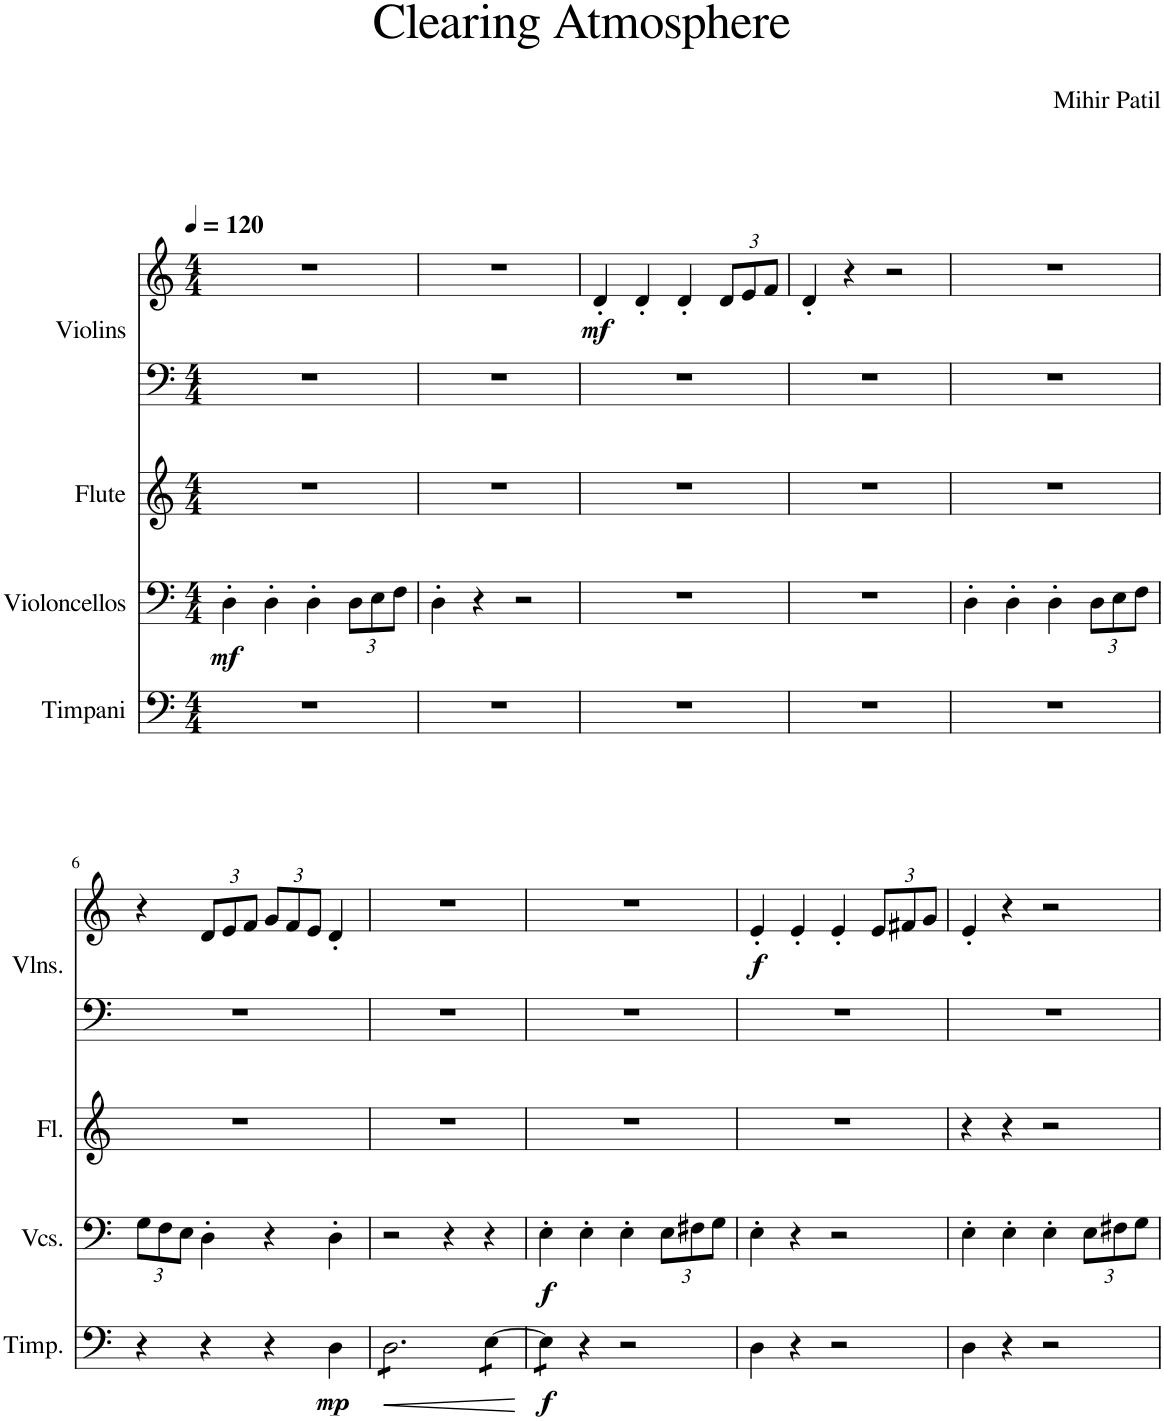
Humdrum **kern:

**kern	**dynam	**kern	**dynam	**kern	**kern	**kern	**dynam
*part4	*part4	*part3	*part3	*part2	*part1	*part1	*part1
*staff5	*staff5	*staff4	*staff4	*staff3	*staff2	*staff1	*staff1/2
*I"Timpani	*	*I"Violoncellos	*	*I"Flute	*I"Violins	*	*
*I'Timp.	*	*I'Vcs.	*	*I'Fl.	*I'Vlns.	*	*
*clefF4	*	*clefF4	*	*clefG2	*clefF4	*clefG2	*
*k[]	*	*k[]	*	*k[]	*k[]	*k[]	*
*M4/4	*	*M4/4	*	*M4/4	*M4/4	*M4/4	*
*MM120	*	*MM120	*	*MM120	*MM120	*MM120	*
=1	=1	=1	=1	=1	=1	=1	=1
!	!	!	!LO:DY:b	!	!	!	!
1r	.	4D'\	mf	1r	1r	1r	.
.	.	4D'\	.	.	.	.	.
.	.	4D'\	.	.	.	.	.
*	*	*Xbrackettup	*	*	*	*	*
.	.	12D\L	.	.	.	.	.
.	.	12E\	.	.	.	.	.
.	.	12F\J	.	.	.	.	.
=2	=2	=2	=2	=2	=2	=2	=2
1r	.	4D'\	.	1r	1r	1r	.
.	.	4r	.	.	.	.	.
.	.	2r	.	.	.	.	.
=3	=3	=3	=3	=3	=3	=3	=3
!	!	!	!	!	!	!	!LO:DY:b
1r	.	1r	.	1r	1r	4d'/	mf
.	.	.	.	.	.	4d'/	.
.	.	.	.	.	.	4d'/	.
*	*	*	*	*	*	*Xbrackettup	*
.	.	.	.	.	.	12d/L	.
.	.	.	.	.	.	12e/	.
.	.	.	.	.	.	12f/J	.
=4	=4	=4	=4	=4	=4	=4	=4
1r	.	1r	.	1r	1r	4d'/	.
.	.	.	.	.	.	4r	.
.	.	.	.	.	.	2r	.
=5	=5	=5	=5	=5	=5	=5	=5
1r	.	4D'\	.	1r	1r	1r	.
.	.	4D'\	.	.	.	.	.
.	.	4D'\	.	.	.	.	.
.	.	12D\L	.	.	.	.	.
.	.	12E\	.	.	.	.	.
.	.	12F\J	.	.	.	.	.
!!LO:LB:g=z
=6	=6	=6	=6	=6	=6	=6	=6
4r	.	12G\L	.	1r	1r	4r	.
.	.	12F\	.	.	.	.	.
.	.	12E\J	.	.	.	.	.
4r	.	4D'\	.	.	.	12d/L	.
.	.	.	.	.	.	12e/	.
.	.	.	.	.	.	12f/J	.
4r	.	4r	.	.	.	12g/L	.
.	.	.	.	.	.	12f/	.
.	.	.	.	.	.	12e/J	.
!	!LO:DY:b	!	!	!	!	!	!
4D\	mp	4D'\	.	.	.	4d'/	.
=7	=7	=7	=7	=7	=7	=7	=7
!	!LO:HP:b	!	!	!	!	!	!
*tremolo	*	*	*	*	*	*	*
8D\L	<	2r	.	1r	1r	1r	.
8D\	.	.	.	.	.	.	.
8D\	.	.	.	.	.	.	.
8D\	.	.	.	.	.	.	.
8D\	.	4r	.	.	.	.	.
8D\J	.	.	.	.	.	.	.
[8E\L	.	4r	.	.	.	.	.
8E\J	.	.	.	.	.	.	.
.	[	.	.	.	.	.	.
=8	=8	=8	=8	=8	=8	=8	=8
!	!LO:DY:b	!	!LO:DY:b	!	!	!	!
8E\]L	f	4E'\	f	1r	1r	1r	.
8E\J	.	.	.	.	.	.	.
*Xtremolo	*	*	*	*	*	*	*
4r	.	4E'\	.	.	.	.	.
2r	.	4E'\	.	.	.	.	.
.	.	12E\L	.	.	.	.	.
.	.	12F#X\	.	.	.	.	.
.	.	12G\J	.	.	.	.	.
=9	=9	=9	=9	=9	=9	=9	=9
!	!	!	!	!	!	!	!LO:DY:b
4D\	.	4E'\	.	1r	1r	4e'/	f
4r	.	4r	.	.	.	4e'/	.
2r	.	2r	.	.	.	4e'/	.
.	.	.	.	.	.	12e/L	.
.	.	.	.	.	.	12f#X/	.
.	.	.	.	.	.	12g/J	.
=10	=10	=10	=10	=10	=10	=10	=10
4D\	.	4E'\	.	4r	1r	4e'/	.
4r	.	4E'\	.	4r	.	4r	.
2r	.	4E'\	.	2r	.	2r	.
.	.	12E\L	.	.	.	.	.
.	.	12F#X\	.	.	.	.	.
.	.	12G\J	.	.	.	.	.
=	=	=	=	=	=	=	=
*-	*-	*-	*-	*-	*-	*-	*-
